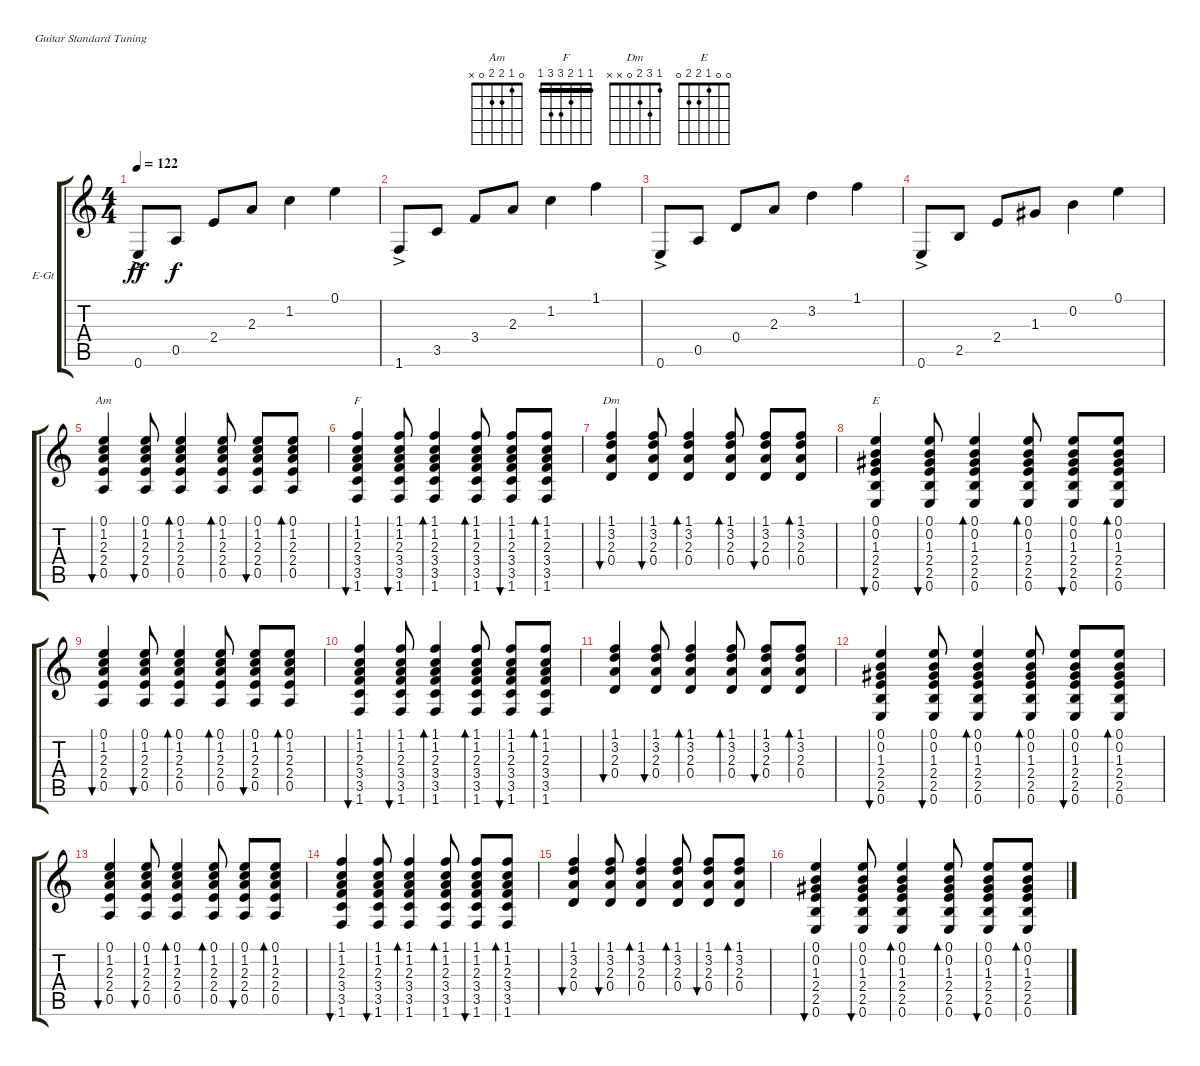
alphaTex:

\defaultSystemsLayout 4
\bracketExtendMode groupsimilarinstruments
\firstSystemTrackNameOrientation horizontal
\otherSystemsTrackNameOrientation horizontal
\track ("Guitar" "E-Gt") {instrument electricguitarclean}
\staff {score tabs}
\tuning (E4 B3 G3 D3 A2 E2)
\chord ("Am" 0 1 2 2 0 x)
\chord ("F" 1 1 2 3 3 1) {barre (1 1)}
\chord ("Dm" 1 3 2 0 x x)
\chord ("E" 0 0 1 2 2 0)
\ts (4 4)
\tempo 122
\clef g2
\ks c
0.6{ac}.8{dy ff instrument electricguitarclean} 0.5.8{dy f} 2.4.8 2.3.8 1.2.4 0.1.4 |
1.6{ac}.8 3.5.8 3.4.8 2.3.8 1.2.4 1.1.4 |
0.6{ac}.8 0.5.8 0.4.8 2.3.8 3.2.4 1.1.4 |
0.6{ac}.8 2.5.8 2.4.8 1.3.8 0.2.4 0.1.4 |
(0.5 2.4 2.3 1.2 0.1).4{bu 72 ch "Am"} (0.5 2.4 2.3 1.2 0.1).8{bu 72} (0.5 2.4 2.3 1.2 0.1).4{bd 72} (0.5 2.4 2.3 1.2 0.1).8{bd 72} (0.5 2.4 2.3 1.2 0.1).8{bu 72} (0.5 2.4 2.3 1.2 0.1).8{bd 72} |
(1.6 3.5 3.4 2.3 1.2 1.1).4{bu 120 ch "F"} (1.6 3.5 3.4 2.3 1.2 1.1).8{bu 73} (1.6 3.5 3.4 2.3 1.2 1.1).4{bd 72} (1.6 3.5 3.4 2.3 1.2 1.1).8{bd 72} (1.6 3.5 3.4 2.3 1.2 1.1).8{bu 73} (1.6 3.5 3.4 2.3 1.2 1.1).8{bd 72} |
(0.4 2.3 3.2 1.1).4{bu 72 ch "Dm"} (0.4 2.3 3.2 1.1).8{bu 72} (0.4 2.3 3.2 1.1).4{bd 72} (0.4 2.3 3.2 1.1).8{bd 72} (0.4 2.3 3.2 1.1).8{bu 72} (0.4 2.3 3.2 1.1).8{bd 72} |
(0.6 2.5 2.4 1.3 0.2 0.1).4{bu 72 ch "E"} (0.6 2.5 2.4 1.3 0.2 0.1).8{bu 72} (0.6 2.5 2.4 1.3 0.2 0.1).4{bd 72} (0.6 2.5 2.4 1.3 0.2 0.1).8{bd 72} (0.6 2.5 2.4 1.3 0.2 0.1).8{bu 72} (0.6 2.5 2.4 1.3 0.2 0.1).8{bd 72} |
(0.5 2.4 2.3 1.2 0.1).4{bu 72} (0.5 2.4 2.3 1.2 0.1).8{bu 72} (0.5 2.4 2.3 1.2 0.1).4{bd 72} (0.5 2.4 2.3 1.2 0.1).8{bd 72} (0.5 2.4 2.3 1.2 0.1).8{bu 72} (0.5 2.4 2.3 1.2 0.1).8{bd 72} |
(1.6 3.5 3.4 2.3 1.2 1.1).4{bu 120} (1.6 3.5 3.4 2.3 1.2 1.1).8{bu 73} (1.6 3.5 3.4 2.3 1.2 1.1).4{bd 72} (1.6 3.5 3.4 2.3 1.2 1.1).8{bd 72} (1.6 3.5 3.4 2.3 1.2 1.1).8{bu 73} (1.6 3.5 3.4 2.3 1.2 1.1).8{bd 72} |
(0.4 2.3 3.2 1.1).4{bu 72} (0.4 2.3 3.2 1.1).8{bu 72} (0.4 2.3 3.2 1.1).4{bd 72} (0.4 2.3 3.2 1.1).8{bd 72} (0.4 2.3 3.2 1.1).8{bu 72} (0.4 2.3 3.2 1.1).8{bd 72} |
(0.6 2.5 2.4 1.3 0.2 0.1).4{bu 72} (0.6 2.5 2.4 1.3 0.2 0.1).8{bu 72} (0.6 2.5 2.4 1.3 0.2 0.1).4{bd 72} (0.6 2.5 2.4 1.3 0.2 0.1).8{bd 72} (0.6 2.5 2.4 1.3 0.2 0.1).8{bu 72} (0.6 2.5 2.4 1.3 0.2 0.1).8{bd 72} |
(0.5 2.4 2.3 1.2 0.1).4{bu 72} (0.5 2.4 2.3 1.2 0.1).8{bu 72} (0.5 2.4 2.3 1.2 0.1).4{bd 72} (0.5 2.4 2.3 1.2 0.1).8{bd 72} (0.5 2.4 2.3 1.2 0.1).8{bu 72} (0.5 2.4 2.3 1.2 0.1).8{bd 72} |
(1.6 3.5 3.4 2.3 1.2 1.1).4{bu 120} (1.6 3.5 3.4 2.3 1.2 1.1).8{bu 73} (1.6 3.5 3.4 2.3 1.2 1.1).4{bd 72} (1.6 3.5 3.4 2.3 1.2 1.1).8{bd 72} (1.6 3.5 3.4 2.3 1.2 1.1).8{bu 73} (1.6 3.5 3.4 2.3 1.2 1.1).8{bd 72} |
(0.4 2.3 3.2 1.1).4{bu 72} (0.4 2.3 3.2 1.1).8{bu 72} (0.4 2.3 3.2 1.1).4{bd 72} (0.4 2.3 3.2 1.1).8{bd 72} (0.4 2.3 3.2 1.1).8{bu 72} (0.4 2.3 3.2 1.1).8{bd 72} |
(0.6 2.5 2.4 1.3 0.2 0.1).4{bu 72} (0.6 2.5 2.4 1.3 0.2 0.1).8{bu 72} (0.6 2.5 2.4 1.3 0.2 0.1).4{bd 72} (0.6 2.5 2.4 1.3 0.2 0.1).8{bd 72} (0.6 2.5 2.4 1.3 0.2 0.1).8{bu 72} (0.6 2.5 2.4 1.3 0.2 0.1).8{bd 72}
